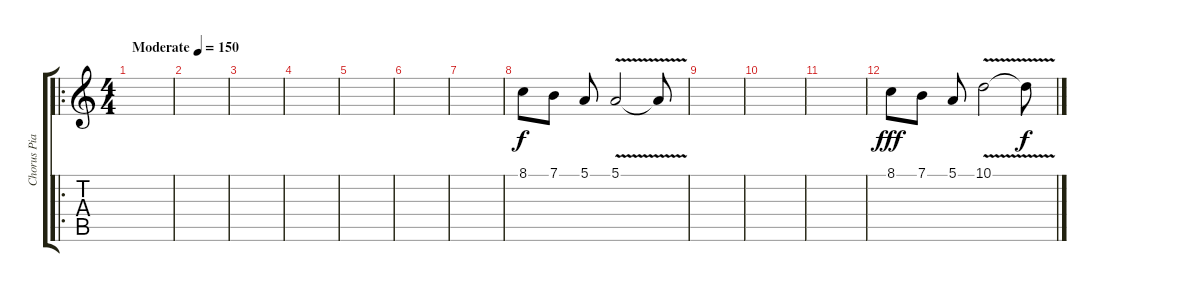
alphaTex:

\track ("Chorus Piano" "Chorus Pia") {instrument lead8bassandlead}
\staff {score tabs}
\tuning (E4 B3 G3 D3 A2 E2) {hide}
\ro
\ts (4 4)
\tempo (150 "Moderate")
\clef g2
\ks c
|
|
|
|
|
|
|
8.1.8 7.1.8 5.1.8 5.1{v}.2 5.1{t}.8{dy f} |
|
|
|
8.1.8{dy fff} 7.1.8 5.1.8 10.1{v}.2 10.1{t}.8{dy f}
